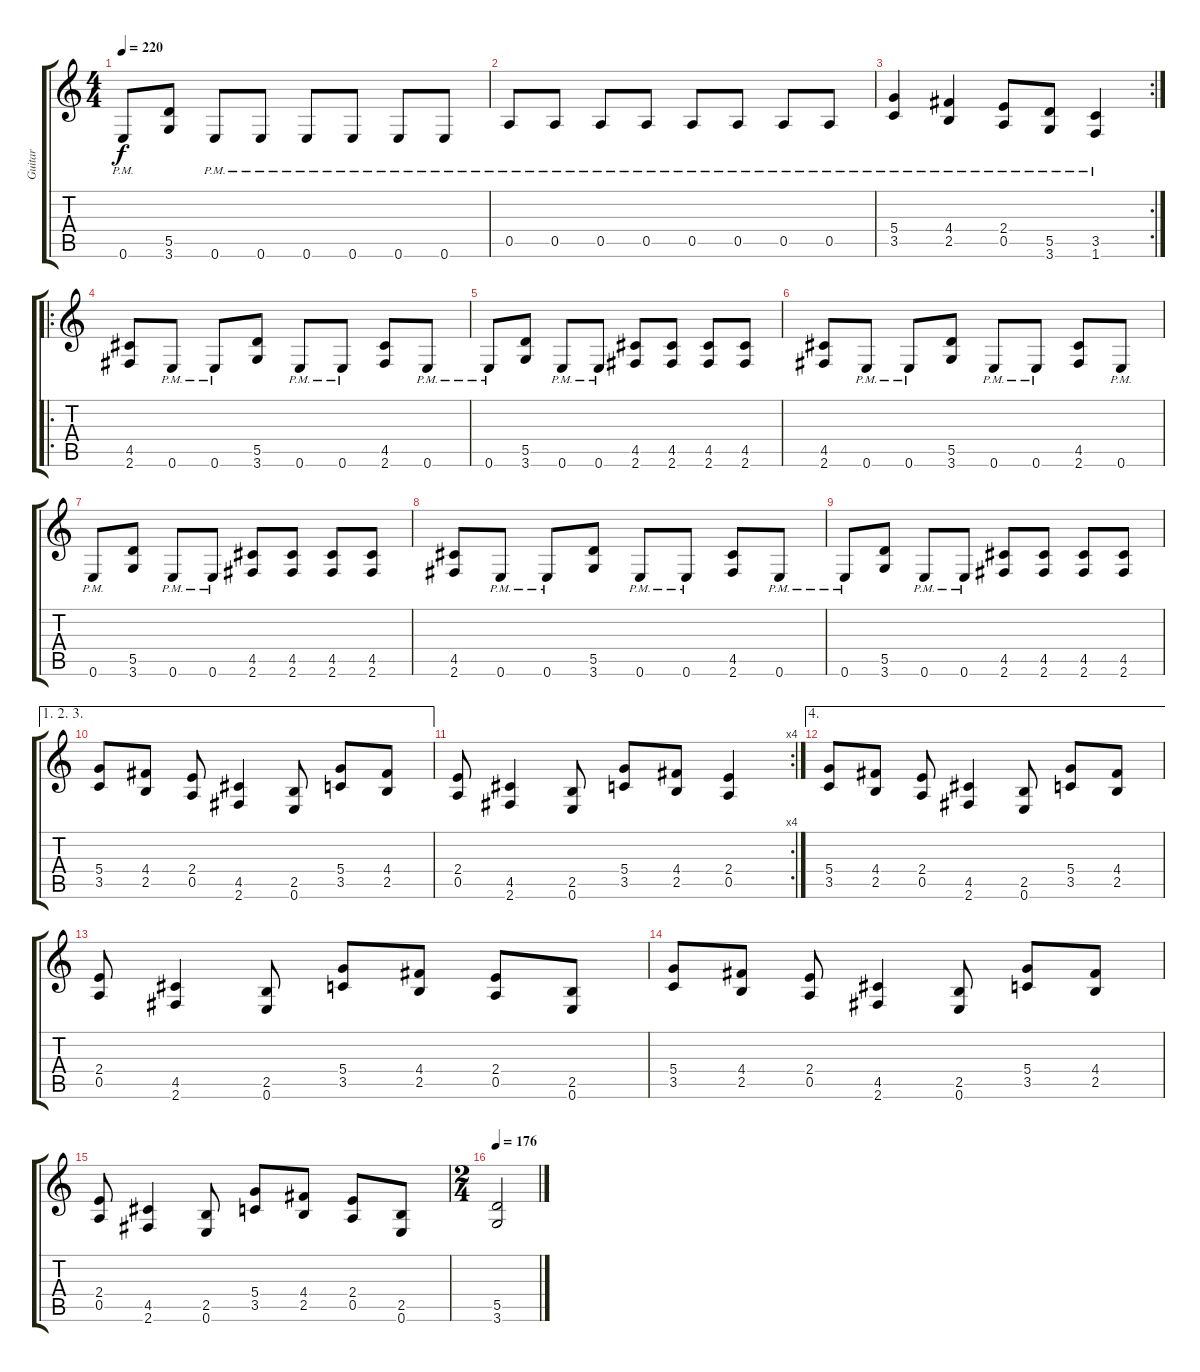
\track ("Guitar" "Guitar") {instrument distortionguitar}
\staff {score tabs}
\tuning (E4 B3 G3 D3 A2 E2) {hide}
\ts (4 4)
\tempo 220
\clef g2
\ks c
0.6{pm}.8{dy f} (5.5 3.6).8 0.6{pm}.8 0.6{pm}.8 0.6{pm}.8 0.6{pm}.8 0.6{pm}.8 0.6{pm}.8 |
0.5{pm}.8 0.5{pm}.8 0.5{pm}.8 0.5{pm}.8 0.5{pm}.8 0.5{pm}.8 0.5{pm}.8 0.5{pm}.8 |
\rc 2
(5.4{pm} 3.5{pm}).4 (4.4{pm} 2.5{pm}).4 (2.4{pm} 0.5{pm}).8 (5.5{pm} 3.6{pm}).8 (3.5{pm} 1.6{pm}).4 |
\ro
(4.5 2.6).8 0.6{pm}.8 0.6{pm}.8 (5.5 3.6).8 0.6{pm}.8 0.6{pm}.8 (4.5 2.6).8 0.6{pm}.8 |
0.6{pm}.8 (5.5 3.6).8 0.6{pm}.8 0.6{pm}.8 (4.5 2.6).8 (4.5 2.6).8 (4.5 2.6).8 (4.5 2.6).8 |
(4.5 2.6).8 0.6{pm}.8 0.6{pm}.8 (5.5 3.6).8 0.6{pm}.8 0.6{pm}.8 (4.5 2.6).8 0.6{pm}.8 |
0.6{pm}.8 (5.5 3.6).8 0.6{pm}.8 0.6{pm}.8 (4.5 2.6).8 (4.5 2.6).8 (4.5 2.6).8 (4.5 2.6).8 |
(4.5 2.6).8 0.6{pm}.8 0.6{pm}.8 (5.5 3.6).8 0.6{pm}.8 0.6{pm}.8 (4.5 2.6).8 0.6{pm}.8 |
0.6{pm}.8 (5.5 3.6).8 0.6{pm}.8 0.6{pm}.8 (4.5 2.6).8 (4.5 2.6).8 (4.5 2.6).8 (4.5 2.6).8 |
\ae (1 2 3)
(5.4 3.5).8 (4.4 2.5).8 (2.4 0.5).8 (4.5 2.6).4 (2.5 0.6).8 (5.4 3.5).8 (4.4 2.5).8 |
\rc 4
(2.4 0.5).8 (4.5 2.6).4 (2.5 0.6).8 (5.4 3.5).8 (4.4 2.5).8 (2.4 0.5).4 |
\ae 4
(5.4 3.5).8 (4.4 2.5).8 (2.4 0.5).8 (4.5 2.6).4 (2.5 0.6).8 (5.4 3.5).8 (4.4 2.5).8 |
(2.4 0.5).8 (4.5 2.6).4 (2.5 0.6).8 (5.4 3.5).8 (4.4 2.5).8 (2.4 0.5).8 (2.5 0.6).8 |
(5.4 3.5).8 (4.4 2.5).8 (2.4 0.5).8 (4.5 2.6).4 (2.5 0.6).8 (5.4 3.5).8 (4.4 2.5).8 |
(2.4 0.5).8 (4.5 2.6).4 (2.5 0.6).8 (5.4 3.5).8 (4.4 2.5).8 (2.4 0.5).8 (2.5 0.6).8 |
\ts (2 4)
\tempo 176
(5.5 3.6).2
